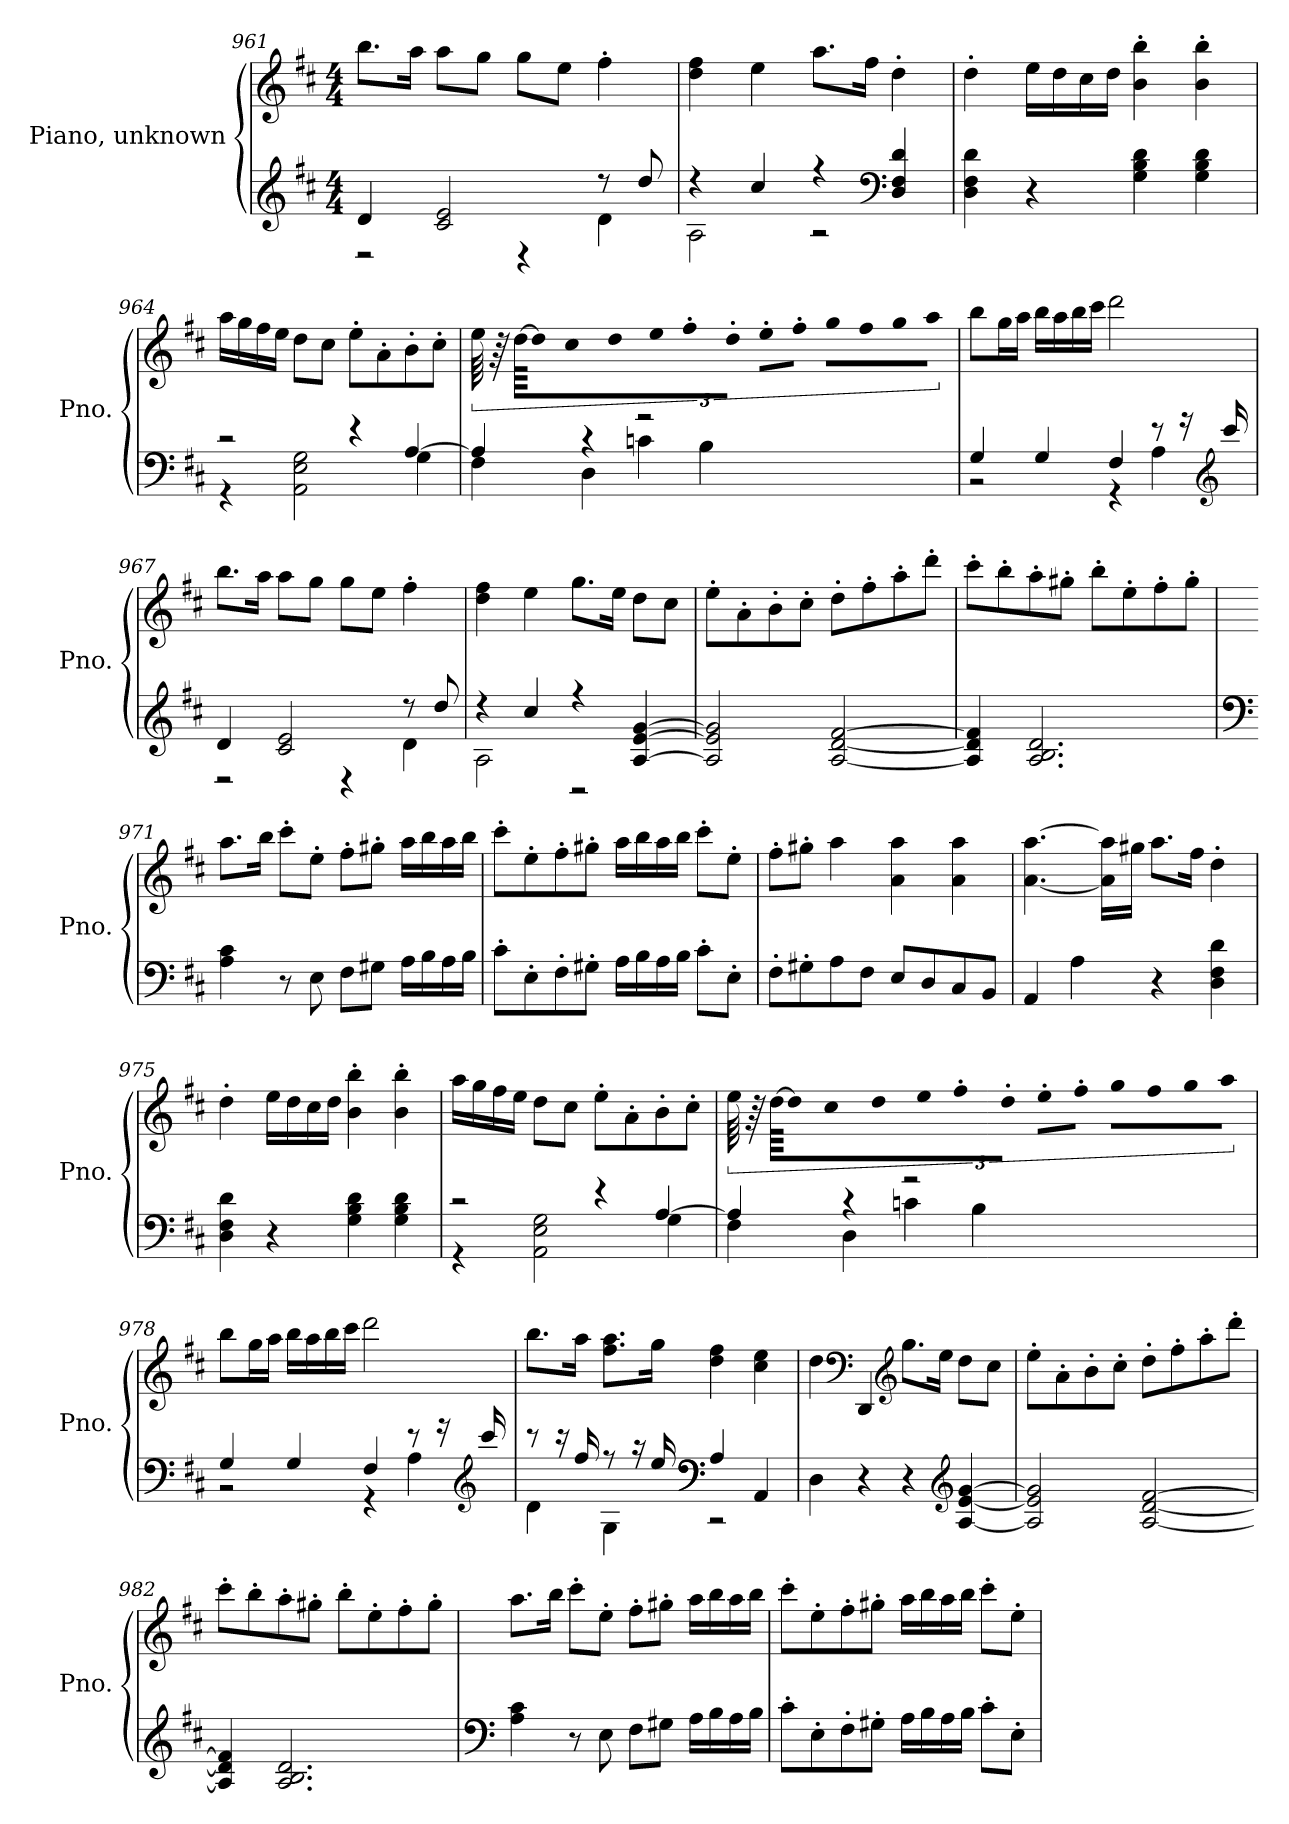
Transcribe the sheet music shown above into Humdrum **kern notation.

**kern	**kern
*part1	*part1
*staff2	*staff1
*I"Piano, unknown	*
*I'Pno.	*
*clefG2	*clefG2
*k[f#c#]	*k[f#c#]
*M4/4	*M4/4
=961	=961
*^	*
4d/	2r	8.bb\L
.	.	16aa\Jk
2c#/ 2e/	.	8aa\L
.	.	8gg\J
.	4r	8gg\L
.	.	8ee\J
8r	4d\	4ff#'\
8dd/	.	.
!!LO:LB:g=z
=962	=962	=962
4r	2A\	4dd\ 4ff#\
4cc#/	.	4ee\
4r	2r	8.aa\L
.	.	16ff#\Jk
*clefF4	*	*
4D/ 4F#/ 4d/	.	4dd'\
*v	*v	*
=963	=963
4D\ 4F#\ 4d\	4dd'\
4r	16ee\LL
.	16dd\
.	16cc#\
.	16dd\JJ
4G\ 4B\ 4d\	4b\' 4bb\'
4G\ 4B\ 4d\	4b\' 4bb\'
=964	=964
*^	*
2r	4r	16aa\LL
.	.	16gg\
.	.	16ff#\
.	.	16ee\JJ
.	2AA\ 2E\ 2G\	8dd\L
.	.	8cc#\J
4r	.	8ee'\L
.	.	8a'\
[4A/	4G\	8b'\
.	.	8cc#'\J
=965	=965	=965
4A/]	4F#\	96ee\
.	.	96r
.	.	[96dd\KLLL
.	.	32dd\J]
.	.	16cc#\
.	.	16dd\
.	.	16ee\J
4r	4D\	8ff#'\
.	.	8dd'\J
2r	4cn\	8ee'\L
.	.	8ff#'\J
.	4B\	16gg\LL
.	.	16ff#\
.	.	16gg\
.	.	16aa\JJ
!!LO:LB:g=z
=966	=966	=966
4G/	2r	8bb\L
.	.	16gg\L
.	.	16aa\JJ
4G/	.	16bb\LL
.	.	16aa\
.	.	16bb\
.	.	16ccc#\JJ
4F#/	4r	2ddd\
8r	4A\	.
16r	.	.
*clefG2	*	*
16ccc#/	.	.
=967	=967	=967
4d/	2r	8.bb\L
.	.	16aa\Jk
2c#/ 2e/	.	8aa\L
.	.	8gg\J
.	4r	8gg\L
.	.	8ee\J
8r	4d\	4ff#'\
8dd/	.	.
=968	=968	=968
4r	2A\	4dd\ 4ff#\
4cc#/	.	4ee\
4r	2r	8.gg\L
.	.	16ee\Jk
[4A/ [4e/ [4g/	.	8dd\L
.	.	8cc#\J
*v	*v	*
=969	=969
2A/] 2e/] 2g/]	8ee'\L
.	8a'\
.	8b'\
.	8cc#'\J
[2A/ [2d/ [2f#/	8dd'\L
.	8ff#'\
.	8aa'\
.	8ddd'\J
!!LO:LB:g=z
=970	=970
4A/] 4d/] 4f#/]	8ccc#'\L
.	8bb'\
2.A/ 2.B/ 2.d/	8aa'\
.	8gg#X'\J
.	8bb'\L
.	8ee'\
.	8ff#'\
.	8gg#'\J
=971	=971
*clefF4	*
4A\ 4c#\	8.aa\L
.	16bb\Jk
8r	8ccc#'\L
8E\	8ee'\J
8F#\L	8ff#'\L
8G#X\J	8gg#X'\J
16A\LL	16aa\LL
16B\	16bb\
16A\	16aa\
16B\JJ	16bb\JJ
=972	=972
8c#'\L	8ccc#'\L
8E'\	8ee'\
8F#'\	8ff#'\
8G#X'\J	8gg#X'\J
16A\LL	16aa\LL
16B\	16bb\
16A\	16aa\
16B\JJ	16bb\JJ
8c#'\L	8ccc#'\L
8E'\J	8ee'\J
!!LO:LB:g=z
=973	=973
8F#'\L	8ff#'\L
8G#X'\	8gg#X'\J
8A\	4aa\
8F#\J	.
8E/L	4a\ 4aa\
8D/	.
8C#/	4a\ 4aa\
8BB/J	.
=974	=974
4AA/	[4.a\ [4.aa\
4A\	.
.	16a\] 16aa\]LL
.	16gg#X\JJ
4r	8.aa\L
.	16ff#\Jk
4D\ 4F#\ 4d\	4dd'\
=975	=975
4D\ 4F#\ 4d\	4dd'\
4r	16ee\LL
.	16dd\
.	16cc#\
.	16dd\JJ
4G\ 4B\ 4d\	4b\' 4bb\'
4G\ 4B\ 4d\	4b\' 4bb\'
=976	=976
*^	*
2r	4r	16aa\LL
.	.	16gg\
.	.	16ff#\
.	.	16ee\JJ
.	2AA\ 2E\ 2G\	8dd\L
.	.	8cc#\J
4r	.	8ee'\L
.	.	8a'\
[4A/	4G\	8b'\
.	.	8cc#'\J
!!LO:PB:g=z
=977	=977	=977
4A/]	4F#\	96ee\
.	.	96r
.	.	[96dd\KLLL
.	.	32dd\J]
.	.	16cc#\
.	.	16dd\
.	.	16ee\J
4r	4D\	8ff#'\
.	.	8dd'\J
2r	4cn\	8ee'\L
.	.	8ff#'\J
.	4B\	16gg\LL
.	.	16ff#\
.	.	16gg\
.	.	16aa\JJ
=978	=978	=978
4G/	2r	8bb\L
.	.	16gg\L
.	.	16aa\JJ
4G/	.	16bb\LL
.	.	16aa\
.	.	16bb\
.	.	16ccc#\JJ
4F#/	4r	2ddd\
8r	4A\	.
16r	.	.
*clefG2	*	*
16ccc#/	.	.
=979	=979	=979
8r	4d\	8.bb\L
16r	.	.
16ff#/	.	16aa\Jk
8r	4G\	8.ff#\ 8.aa\L
16r	.	.
16ee/	.	16gg\Jk
*clefF4	*	*
4A/	2r	4dd\ 4ff#\
4AA/	.	4cc#\ 4ee\
*v	*v	*
!!LO:LB:g=z
=980	=980
4D\	4dd\
*	*clefF4
4r	4DD/
*	*clefG2
4r	8.gg\L
.	16ee\Jk
*clefG2	*
[4A/ [4e/ [4g/	8dd\L
.	8cc#\J
=981	=981
2A/] 2e/] 2g/]	8ee'\L
.	8a'\
.	8b'\
.	8cc#'\J
[2A/ [2d/ [2f#/	8dd'\L
.	8ff#'\
.	8aa'\
.	8ddd'\J
=982	=982
4A/] 4d/] 4f#/]	8ccc#'\L
.	8bb'\
2.A/ 2.B/ 2.d/	8aa'\
.	8gg#X'\J
.	8bb'\L
.	8ee'\
.	8ff#'\
.	8gg#'\J
!!LO:LB:g=z
=983	=983
*clefF4	*
4A\ 4c#\	8.aa\L
.	16bb\Jk
8r	8ccc#'\L
8E\	8ee'\J
8F#\L	8ff#'\L
8G#X\J	8gg#X'\J
16A\LL	16aa\LL
16B\	16bb\
16A\	16aa\
16B\JJ	16bb\JJ
=984	=984
8c#'\L	8ccc#'\L
8E'\	8ee'\
8F#'\	8ff#'\
8G#X'\J	8gg#X'\J
16A\LL	16aa\LL
16B\	16bb\
16A\	16aa\
16B\JJ	16bb\JJ
8c#'\L	8ccc#'\L
8E'\J	8ee'\J
=	=
*-	*-
